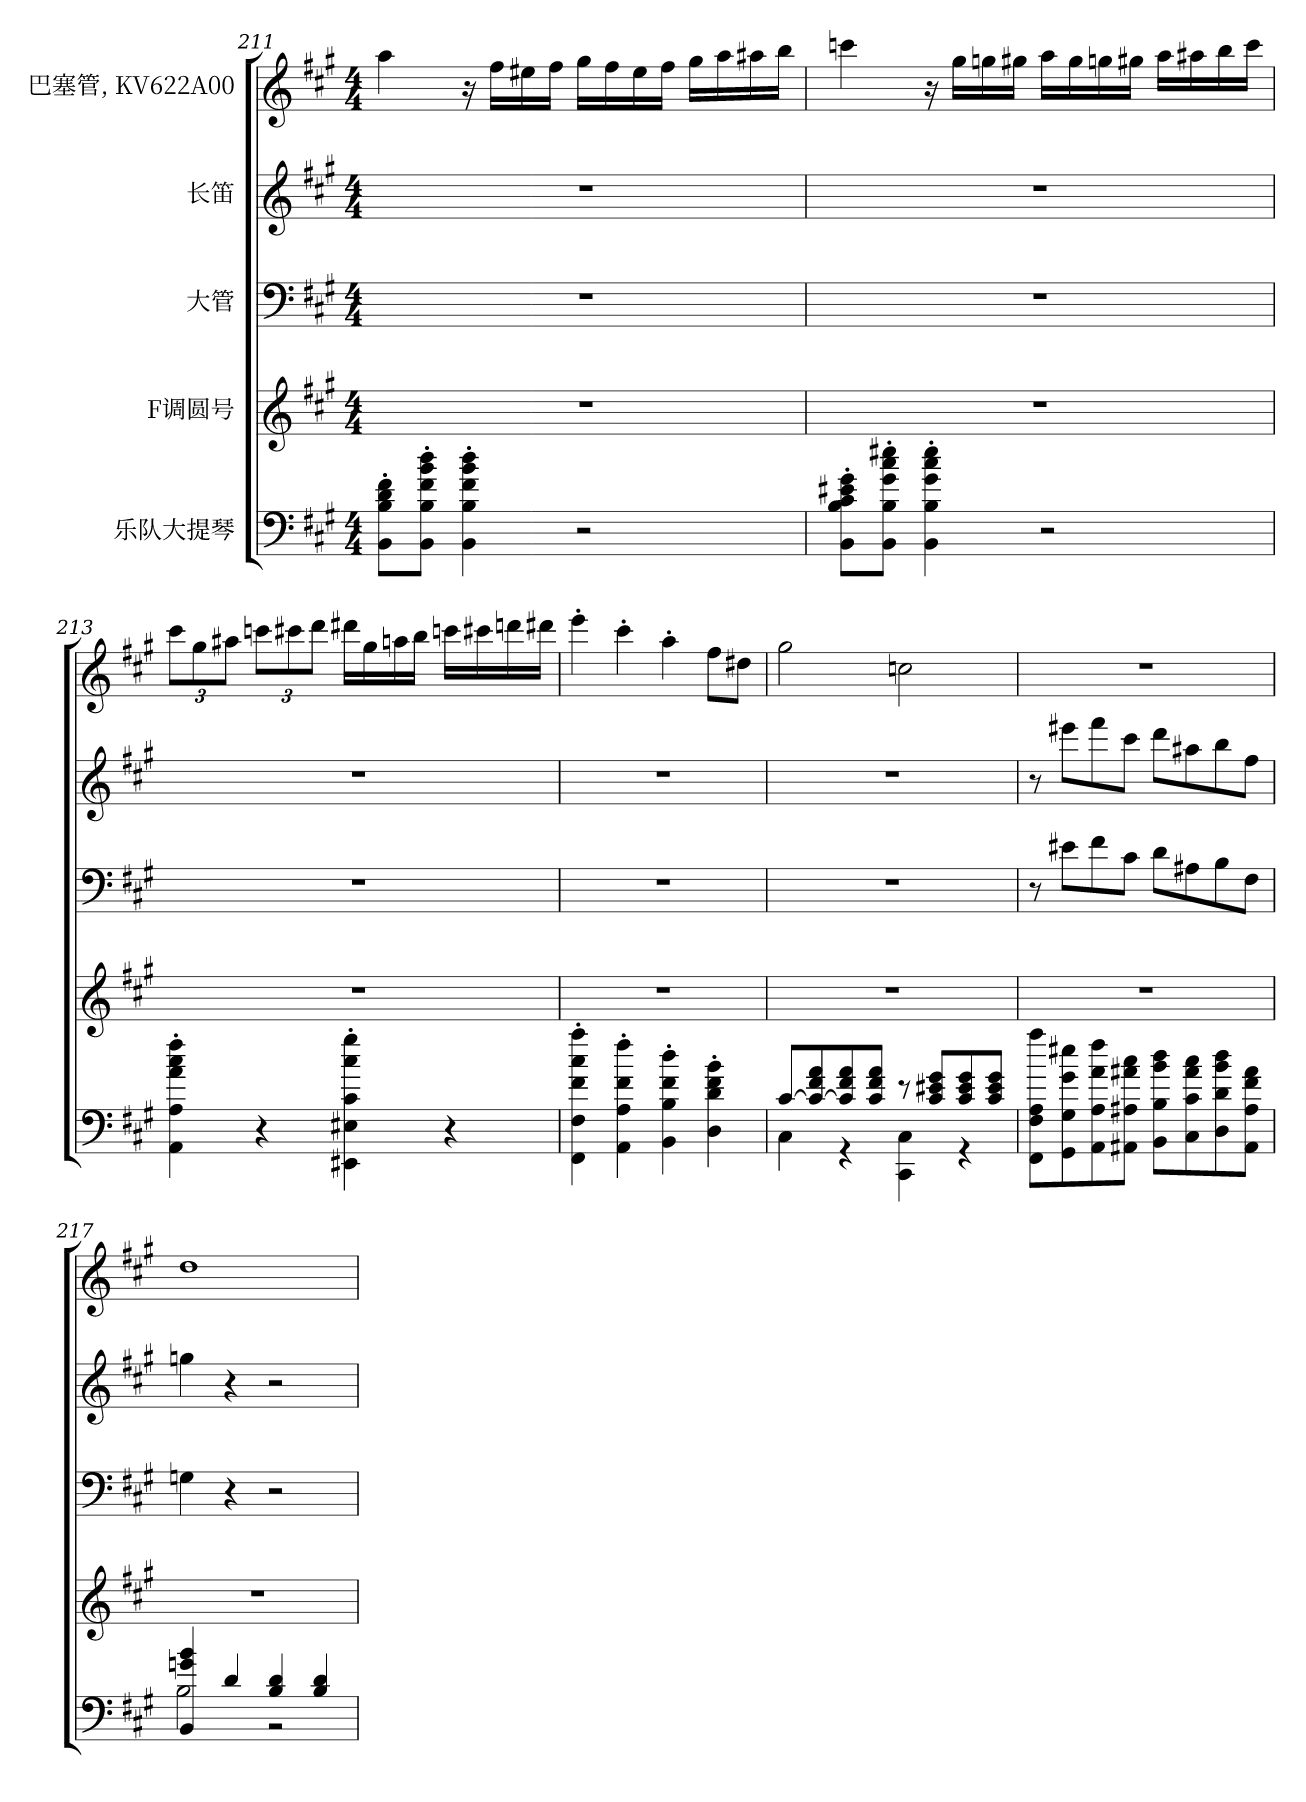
**kern	**kern	**kern	**kern	**kern
*part5	*part4	*part3	*part2	*part1
*staff5	*staff4	*staff3	*staff2	*staff1
*I"乐队大提琴	*I"F调圆号	*I"大管	*I"长笛	*I"巴塞管, KV622A00
!!LO:PB:g=z
*clefF4	*clefG2	*clefF4	*clefG2	*clefG2
*	*ITrd4c7	*	*	*ITrd4c7
*k[f#c#g#]	*k[f#c#]	*k[f#c#g#]	*k[f#c#g#]	*k[f#c#]
*M4/4	*M4/4	*M4/4	*M4/4	*M4/4
=211	=211	=211	=211	=211
8BB\' 8B\' 8d\' 8f#\'L	1r	1r	1r	4dd\
8BB\' 8B\' 8f#\' 8b\' 8dd\'J	.	.	.	.
4BB\' 4B\' 4f#\' 4b\' 4dd\'	.	.	.	16r
.	.	.	.	16b\LL
.	.	.	.	16a#X\
.	.	.	.	16b\JJ
2r	.	.	.	16cc#\LL
.	.	.	.	16b\
.	.	.	.	16a#\
.	.	.	.	16b\JJ
.	.	.	.	16cc#\LL
.	.	.	.	16dd\
.	.	.	.	16dd#X\
.	.	.	.	16ee\JJ
=212	=212	=212	=212	=212
8BB\' 8B\' 8c#\' 8e#X\' 8g#\'L	1r	1r	1r	4ffn\
8BB\' 8B\' 8g#\' 8cc#\' 8ee#X\'J	.	.	.	.
4BB\' 4B\' 4g#\' 4cc#\' 4ee#\'	.	.	.	16r
.	.	.	.	16cc#\LL
.	.	.	.	16ccn\
.	.	.	.	16cc#X\JJ
2r	.	.	.	16dd\LL
.	.	.	.	16cc#\
.	.	.	.	16ccn\
.	.	.	.	16cc#X\JJ
.	.	.	.	16dd\LL
.	.	.	.	16dd#X\
.	.	.	.	16ee\
.	.	.	.	16ff\JJ
!!LO:LB:g=z
=213	=213	=213	=213	=213
*	*	*	*	*Xbrackettup
4AA\' 4A\' 4a\' 4cc#\' 4ff#\'	1r	1r	1r	12ff#\L
.	.	.	.	12cc#\
.	.	.	.	12dd#X\J
4r	.	.	.	12ffn\L
.	.	.	.	12ff#X\
.	.	.	.	12gg\J
4EE#X\' 4E#X\' 4c#\' 4cc#\' 4gg#\'	.	.	.	16gg#X\LL
.	.	.	.	16cc#\
.	.	.	.	16ddn\
.	.	.	.	16ee\JJ
4r	.	.	.	16ffn\LL
.	.	.	.	16ff#X\
.	.	.	.	16ggn\
.	.	.	.	16gg#X\JJ
=214	=214	=214	=214	=214
4FF#\' 4F#\' 4f#\' 4cc#\' 4aa\'	1r	1r	1r	4aa'\
4AA\' 4A\' 4f#\' 4ff#\'	.	.	.	4ff#'\
4BB\' 4B\' 4f#\' 4dd\'	.	.	.	4dd'\
4D\' 4d\' 4f#\' 4b\'	.	.	.	8b\L
.	.	.	.	8g#X\J
!!LO:PB:g=z
=215	=215	=215	=215	=215
*^	*	*	*	*
[8c#/L	4C#\	1r	1r	1r	2cc#\
8c#/_ 8f#/ 8a/	.	.	.	.	.
8c#/] 8f#/ 8a/	4r	.	.	.	.
8c#/ 8f#/ 8a/J	.	.	.	.	.
8r	4CC#\ 4C#\	.	.	.	2fn\
8c#/ 8e#X/ 8g#/L	.	.	.	.	.
8c#/ 8e#/ 8g#/	4r	.	.	.	.
8c#/ 8e#/ 8g#/J	.	.	.	.	.
*v	*v	*	*	*	*
=216	=216	=216	=216	=216
8FF#\ 8F#\ 8A\ 8aa\L	1r	8r	8r	1r
8GG#\ 8G#\ 8g#\ 8ee#X\	.	8e#X\L	8eee#X\L	.
8AA\ 8A\ 8a\ 8ff#\	.	8f#\	8fff#\	.
8AA#X\ 8A#X\ 8a#X\ 8cc#\J	.	8c#\J	8ccc#\J	.
8BB\ 8B\ 8b\ 8dd\L	.	8d\L	8ddd\L	.
8C#\ 8c#\ 8a#\ 8cc#\	.	8A#X\	8aa#X\	.
8D\ 8d\ 8b\ 8dd\	.	8B\	8bb\	.
8AA#\ 8A#\ 8f#\ 8a#\J	.	8F#\J	8ff#\J	.
=217	=217	=217	=217	=217
*^	*	*	*	*
4BB/ 4gn/ 4b/	2B\	1r	4Gn\	4ggn\	1g
4d/	.	.	4r	4r	.
4B/ 4d/	2r	.	2r	2r	.
4B/ 4d/	.	.	.	.	.
*v	*v	*	*	*	*
=	=	=	=	=
*-	*-	*-	*-	*-
